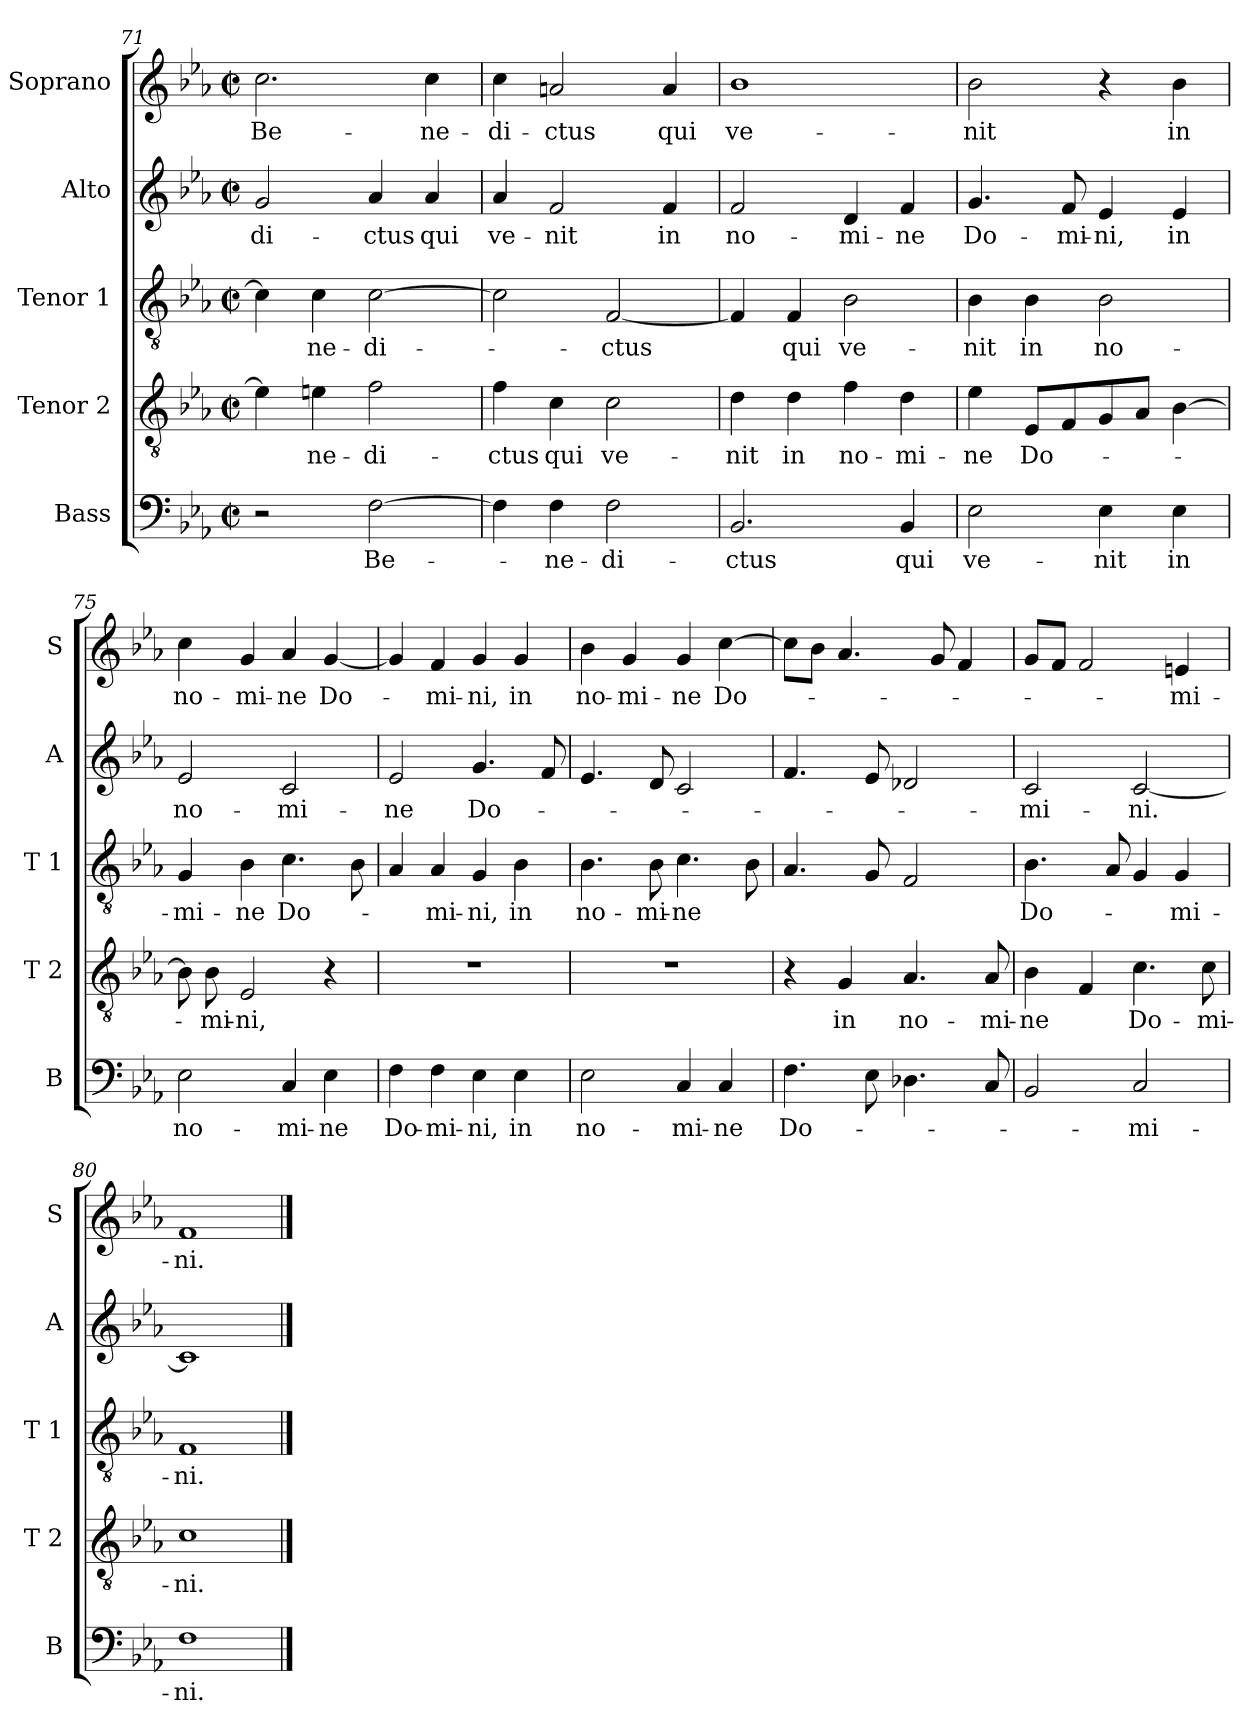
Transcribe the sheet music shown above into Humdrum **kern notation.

**kern	**text	**kern	**text	**kern	**text	**kern	**text	**kern	**text
*part5	*part5	*part4	*part4	*part3	*part3	*part2	*part2	*part1	*part1
*staff5	*staff5	*staff4	*staff4	*staff3	*staff3	*staff2	*staff2	*staff1	*staff1
*I"Bass	*	*I"Tenor 2	*	*I"Tenor 1	*	*I"Alto	*	*I"Soprano	*
*I'B	*	*I'T 2	*	*I'T 1	*	*I'A	*	*I'S	*
*clefF4	*	*clefGv2	*	*clefGv2	*	*clefG2	*	*clefG2	*
*k[b-e-a-]	*	*k[b-e-a-]	*	*k[b-e-a-]	*	*k[b-e-a-]	*	*k[b-e-a-]	*
*E-:	*	*E-:	*	*E-:	*	*E-:	*	*E-:	*
*M2/2	*	*M2/2	*	*M2/2	*	*M2/2	*	*M2/2	*
*met(c|)	*	*met(c|)	*	*met(c|)	*	*met(c|)	*	*met(c|)	*
=71	=71	=71	=71	=71	=71	=71	=71	=71	=71
!	!	!	!	!	!	!	!LO:LY:b	!	!LO:LY:b
2r	.	4e\]	.	4c\]	.	2g/	-di-	2.cc\	Be-
!	!	!	!LO:LY:b	!	!LO:LY:b	!	!	!	!
.	.	4en\	-ne-	4c\	-ne-	.	.	.	.
!	!LO:LY:b	!	!LO:LY:b	!	!LO:LY:b	!	!LO:LY:b	!	!
[2F\	Be-	2f\	-di-	[2c\	-di-	4a-/	-ctus	.	.
!	!	!	!	!	!	!	!LO:LY:b	!	!LO:LY:b
.	.	.	.	.	.	4a-/	qui	4cc\	-ne-
=72	=72	=72	=72	=72	=72	=72	=72	=72	=72
!	!	!	!LO:LY:b	!	!	!	!LO:LY:b	!	!LO:LY:b
4F\]	.	4f\	-ctus	2c\]	.	4a-/	ve-	4cc\	-di-
!	!LO:LY:b	!	!LO:LY:b	!	!	!	!LO:LY:b	!	!LO:LY:b
4F\	-ne-	4c\	qui	.	.	2f/	-nit	2an/	-ctus
!	!LO:LY:b	!	!LO:LY:b	!	!LO:LY:b	!	!	!	!
2F\	-di-	2c\	ve-	[2F/	-ctus	.	.	.	.
!	!	!	!	!	!	!	!LO:LY:b	!	!LO:LY:b
.	.	.	.	.	.	4f/	in	4a/	qui
=73	=73	=73	=73	=73	=73	=73	=73	=73	=73
!	!LO:LY:b	!	!LO:LY:b	!	!	!	!LO:LY:b	!	!LO:LY:b
2.BB-/	-ctus	4d\	-nit	4F/]	.	2f/	no-	1b-	ve-
!	!	!	!LO:LY:b	!	!LO:LY:b	!	!	!	!
.	.	4d\	in	4F/	qui	.	.	.	.
!	!	!	!LO:LY:b	!	!LO:LY:b	!	!LO:LY:b	!	!
.	.	4f\	no-	2B-\	ve-	4d/	-mi-	.	.
!	!LO:LY:b	!	!LO:LY:b	!	!	!	!LO:LY:b	!	!
4BB-/	qui	4d\	-mi-	.	.	4f/	-ne	.	.
=74	=74	=74	=74	=74	=74	=74	=74	=74	=74
!	!LO:LY:b	!	!LO:LY:b	!	!LO:LY:b	!	!LO:LY:b	!	!LO:LY:b
2E-\	ve-	4e-\	-ne	4B-\	-nit	4.g/	Do-	2b-\	-nit
!	!	!	!LO:LY:b	!	!LO:LY:b	!	!	!	!
.	.	8E-/L	Do-	4B-\	in	.	.	.	.
!	!	!	!	!	!	!	!LO:LY:b	!	!
.	.	8F/	.	.	.	8f/	-mi-	.	.
!	!LO:LY:b	!	!	!	!LO:LY:b	!	!LO:LY:b	!	!
4E-\	-nit	8G/	.	2B-\	no-	4e-/	-ni,	4r	.
.	.	8A-/J	.	.	.	.	.	.	.
!	!LO:LY:b	!	!	!	!	!	!LO:LY:b	!	!LO:LY:b
4E-\	in	[4B-\	.	.	.	4e-/	in	4b-\	in
=75	=75	=75	=75	=75	=75	=75	=75	=75	=75
!	!LO:LY:b	!	!	!	!LO:LY:b	!	!LO:LY:b	!	!LO:LY:b
2E-\	no-	8B-\]	.	4G/	-mi-	2e-/	no-	4cc\	no-
!	!	!	!LO:LY:b	!	!	!	!	!	!
.	.	8B-\	-mi-	.	.	.	.	.	.
!	!	!	!LO:LY:b	!	!LO:LY:b	!	!	!	!LO:LY:b
.	.	2E-/	-ni,	4B-\	-ne	.	.	4g/	-mi-
!	!LO:LY:b	!	!	!	!LO:LY:b	!	!LO:LY:b	!	!LO:LY:b
4C/	-mi-	.	.	4.c\	Do-	2c/	-mi-	4a-/	-ne
!	!LO:LY:b	!	!	!	!	!	!	!	!LO:LY:b
4E-\	-ne	4r	.	.	.	.	.	[4g/	Do-
.	.	.	.	8B-\	.	.	.	.	.
!!LO:LB:g=z
=76	=76	=76	=76	=76	=76	=76	=76	=76	=76
!	!LO:LY:b	!	!	!	!	!	!LO:LY:b	!	!
4F\	Do-	1r	.	4A-/	.	2e-/	-ne	4g/]	.
!	!LO:LY:b	!	!	!	!LO:LY:b	!	!	!	!LO:LY:b
4F\	-mi-	.	.	4A-/	-mi-	.	.	4f/	-mi-
!	!LO:LY:b	!	!	!	!LO:LY:b	!	!LO:LY:b	!	!LO:LY:b
4E-\	-ni,	.	.	4G/	-ni,	4.g/	Do-	4g/	-ni,
!	!LO:LY:b	!	!	!	!LO:LY:b	!	!	!	!LO:LY:b
4E-\	in	.	.	4B-\	in	.	.	4g/	in
.	.	.	.	.	.	8f/	.	.	.
=77	=77	=77	=77	=77	=77	=77	=77	=77	=77
!	!LO:LY:b	!	!	!	!LO:LY:b	!	!	!	!LO:LY:b
2E-\	no-	1r	.	4.B-\	no-	4.e-/	.	4b-\	no-
!	!	!	!	!	!	!	!	!	!LO:LY:b
.	.	.	.	.	.	.	.	4g/	-mi-
!	!	!	!	!	!LO:LY:b	!	!	!	!
.	.	.	.	8B-\	-mi-	8d/	.	.	.
!	!LO:LY:b	!	!	!	!LO:LY:b	!	!	!	!LO:LY:b
4C/	-mi-	.	.	4.c\	-ne	2c/	.	4g/	-ne
!	!LO:LY:b	!	!	!	!	!	!	!	!LO:LY:b
4C/	-ne	.	.	.	.	.	.	[4cc\	Do-
.	.	.	.	8B-\	.	.	.	.	.
=78	=78	=78	=78	=78	=78	=78	=78	=78	=78
!	!LO:LY:b	!	!	!	!	!	!	!	!
4.F\	Do-	4r	.	4.A-/	.	4.f/	.	8cc\L]	.
.	.	.	.	.	.	.	.	8b-\J	.
!	!	!	!LO:LY:b	!	!	!	!	!	!
.	.	4G/	in	.	.	.	.	4.a-/	.
8E-\	.	.	.	8G/	.	8e-/	.	.	.
!	!	!	!LO:LY:b	!	!	!	!	!	!
4.D-X\	.	4.A-/	no-	2F/	.	2d-X/	.	.	.
.	.	.	.	.	.	.	.	8g/	.
.	.	.	.	.	.	.	.	4f/	.
!	!	!	!LO:LY:b	!	!	!	!	!	!
8C/	.	8A-/	-mi-	.	.	.	.	.	.
=79	=79	=79	=79	=79	=79	=79	=79	=79	=79
!	!	!	!LO:LY:b	!	!LO:LY:b	!	!LO:LY:b	!	!
2BB-/	.	4B-\	-ne	4.B-\	Do-	2c/	-mi-	8g/L	.
.	.	.	.	.	.	.	.	8f/J	.
.	.	4F/	.	.	.	.	.	2f/	.
.	.	.	.	8A-/	.	.	.	.	.
!	!LO:LY:b	!	!LO:LY:b	!	!	!	!LO:LY:b	!	!
2C/	-mi-	4.c\	Do-	4G/	.	[2c/	-ni.	.	.
!	!	!	!	!	!LO:LY:b	!	!	!	!LO:LY:b
.	.	.	.	4G/	-mi-	.	.	4en/	-mi-
!	!	!	!LO:LY:b	!	!	!	!	!	!
.	.	8c\	-mi-	.	.	.	.	.	.
=80	=80	=80	=80	=80	=80	=80	=80	=80	=80
!	!LO:LY:b	!	!LO:LY:b	!	!LO:LY:b	!	!	!	!LO:LY:b
1F	-ni.	1c	-ni.	1F	-ni.	1c]	.	1f	-ni.
==	==	==	==	==	==	==	==	==	==
*-	*-	*-	*-	*-	*-	*-	*-	*-	*-
